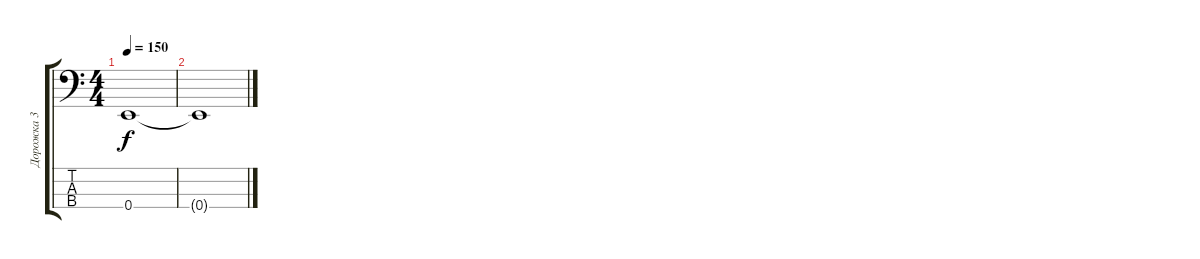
\track ("Дорожка 3" "Дорожка 3") {instrument electricbasspick}
\staff {score tabs}
\tuning (G2 D2 A1 E1) {hide}
\ts (4 4)
\tempo 150
\clef f4
\ks c
0.4{t}.1{dy f} |
0.4{t}.1
